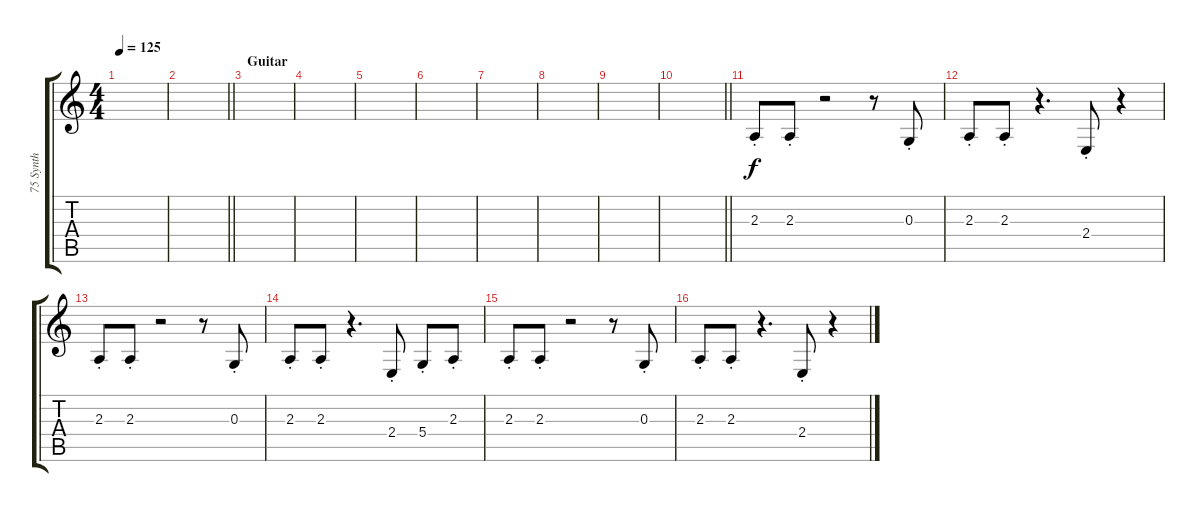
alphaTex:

\track ("75 Synth" "75 Synth") {instrument lead8bassandlead}
\staff {score tabs}
\tuning (E4 B3 G3 D3 A2 E2) {hide}
\ts (4 4)
\tempo 125
\clef g2
\ks c
|
\barLineRight lightlight
|
\section ("" "Guitar")
|
|
|
|
|
|
|
\barLineRight lightlight
|
\section ("" "")
2.3{st}.8 2.3{st}.8 r.2 r.8 0.3{st}.8 |
2.3{st}.8 2.3{st}.8 r.4{d} 2.4{st}.8 r.4 |
2.3{st}.8 2.3{st}.8 r.2 r.8 0.3{st}.8 |
2.3{st}.8 2.3{st}.8 r.4{d} 2.4{st}.8 5.4{st}.8 2.3{st}.8 |
2.3{st}.8 2.3{st}.8 r.2 r.8 0.3{st}.8 |
2.3{st}.8 2.3{st}.8 r.4{d} 2.4{st}.8 r.4
